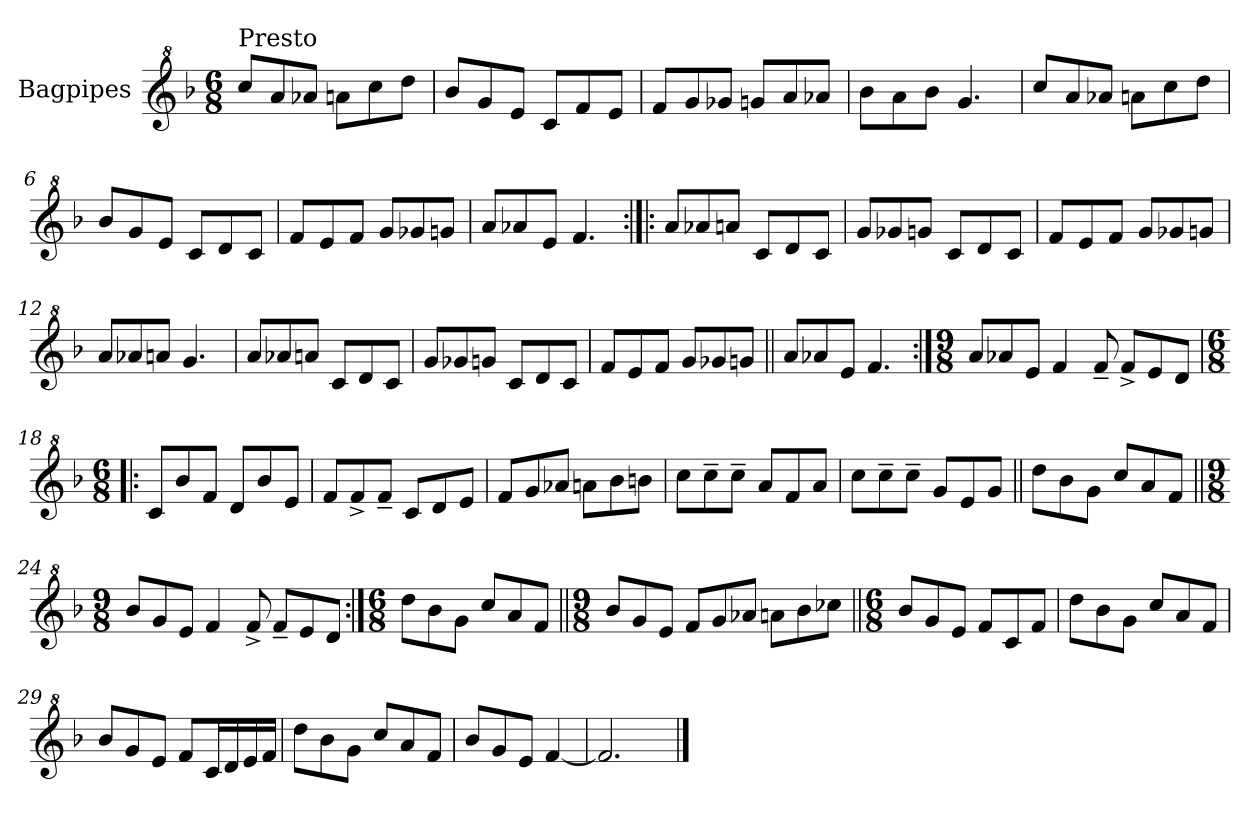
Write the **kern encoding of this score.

**kern
*part1
*staff1
*I"Bagpipes
*I'Bag
*clefG^2
*k[b-]
*F:
*M6/8
=1
!LO:TX:a:t=Presto
8ccc/L
8aa/
8aa-X/J
8aan\L
8ccc\
8ddd\J
=2
8bb-/L
8gg/
8ee/J
8cc/L
8ff/
8ee/J
=3
8ff/L
8gg/
8gg-X/J
8ggn/L
8aa/
8aa-X/J
=4
8bb-\L
8aa\
8bb-\J
4.gg/
=5
8ccc/L
8aa/
8aa-X/J
8aan\L
8ccc\
8ddd\J
=6
8bb-/L
8gg/
8ee/J
8cc/L
8dd/
8cc/J
!!LO:LB:g=z
=7
8ff/L
8ee/
8ff/J
8gg/L
8gg-X/
8ggn/J
=8
8aa/L
8aa-X/
8ee/J
4.ff/
=9:|!|:
8aa/L
8aa-X/
8aan/J
8cc/L
8dd/
8cc/J
=10
8gg/L
8gg-X/
8ggn/J
8cc/L
8dd/
8cc/J
=11
8ff/L
8ee/
8ff/J
8gg/L
8gg-X/
8ggn/J
=12
8aa/L
8aa-X/
8aan/J
4.gg/
!!LO:LB:g=z
=13
8aa/L
8aa-X/
8aan/J
8cc/L
8dd/
8cc/J
=14
8gg/L
8gg-X/
8ggn/J
8cc/L
8dd/
8cc/J
=15
8ff/L
8ee/
8ff/J
8gg/L
8gg-X/
8ggn/J
=16||
8aa/L
8aa-X/
8ee/J
4.ff/
=17:|!
*M9/8
8aa/L
8aa-X/
8ee/J
4ff/
8ff~/
8ff^/L
8ee/
8dd/J
=18!|:
*M6/8
8cc/L
8bb-/
8ff/J
8dd/L
8bb-/
8ee/J
!!LO:LB:g=z
=19
8ff/L
8ff^/
8ff~/J
8cc/L
8dd/
8ee/J
=20
8ff/L
8gg/
8aa-X/J
8aan\L
8bb-\
8bbn\J
=21
8ccc\L
8ccc~\
8ccc~\J
8aa/L
8ff/
8aa/J
=22
8ccc\L
8ccc~\
8ccc~\J
8gg/L
8ee/
8gg/J
=23||
8ddd\L
8bb-\
8gg\J
8ccc/L
8aa/
8ff/J
=24||
*M9/8
8bb-/L
8gg/
8ee/J
4ff/
8ff^/
8ff~/L
8ee/
8dd/J
!!LO:LB:g=z
=25:|!
*M6/8
8ddd\L
8bb-\
8gg\J
8ccc/L
8aa/
8ff/J
=26||
*M9/8
8bb-/L
8gg/
8ee/J
8ff/L
8gg/
8aa-X/J
8aan\L
8bb-\
8ccc-X\J
=27||
*M6/8
8bb-/L
8gg/
8ee/J
8ff/L
8cc/
8ff/J
=28
8ddd\L
8bb-\
8gg\J
8ccc/L
8aa/
8ff/J
=29
8bb-/L
8gg/
8ee/J
8ff/L
16cc/L
16dd/
16ee/
16ff/JJ
!!LO:LB:g=z
=30
8ddd\L
8bb-\
8gg\J
8ccc/L
8aa/
8ff/J
=31
8bb-/L
8gg/
8ee/J
[4ff/
=32
2.ff/]
==
*-
